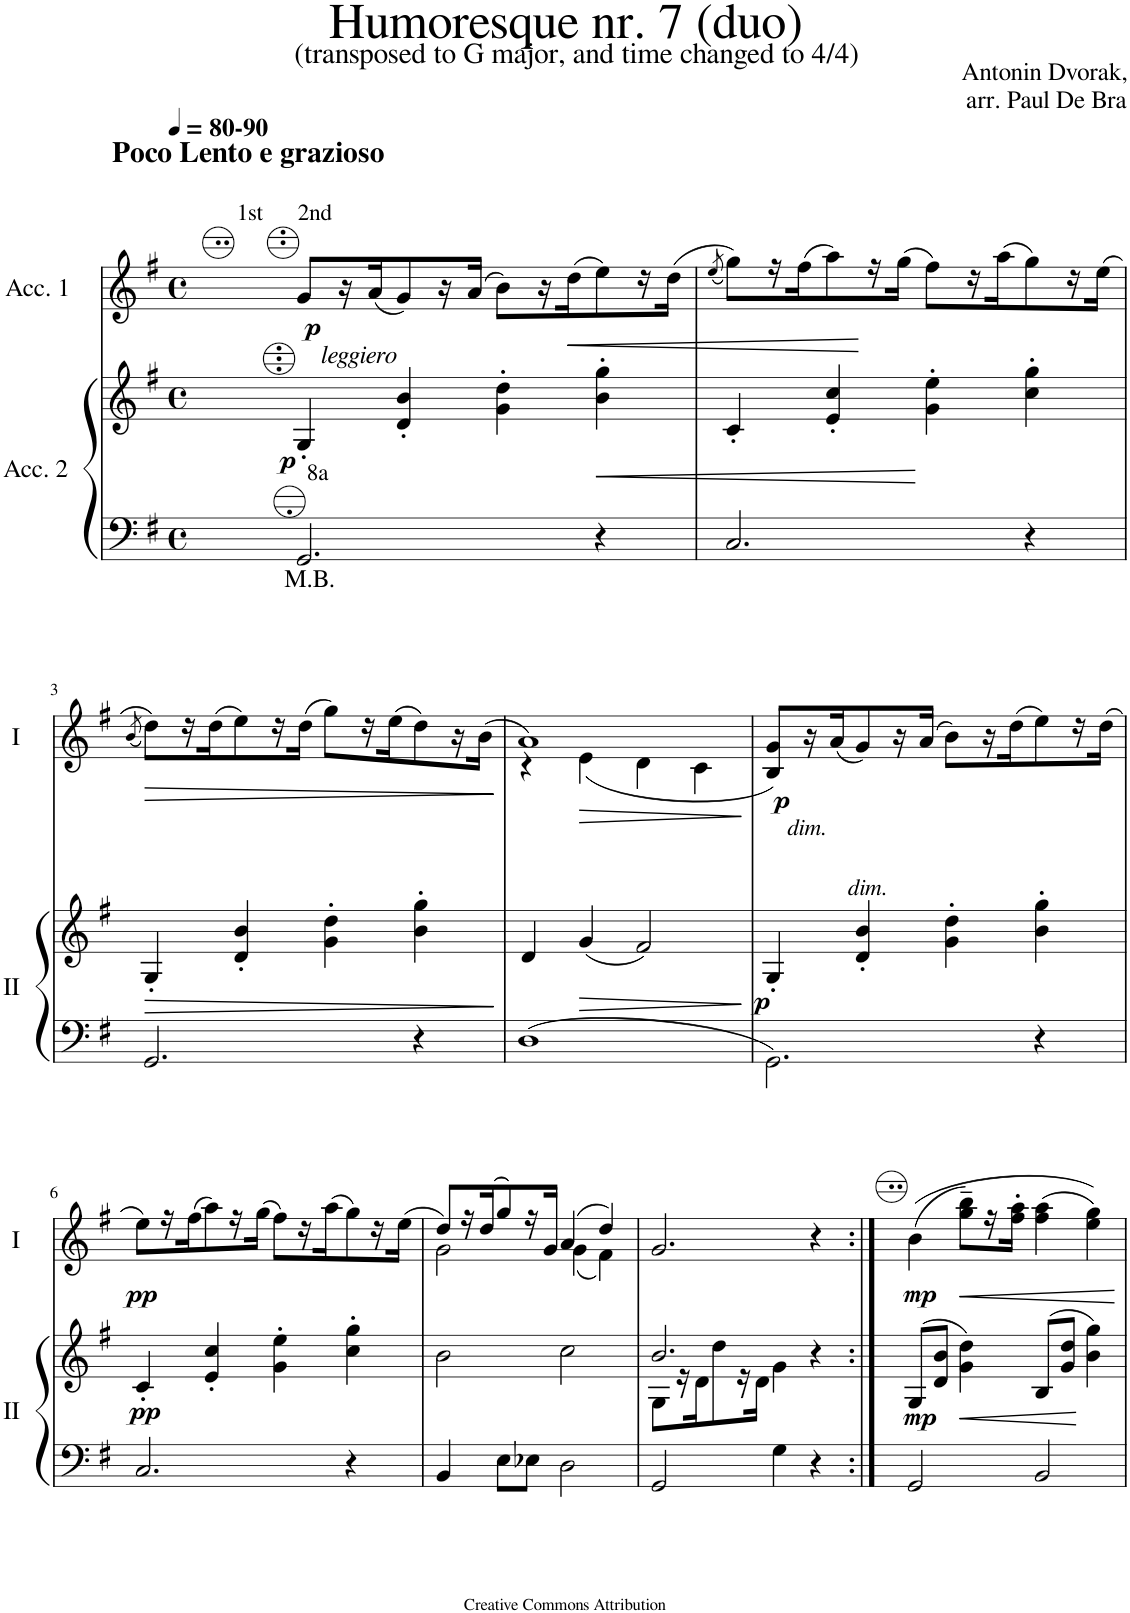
**kern	**kern	**dynam	**kern	**dynam
*part2	*part2	*part2	*part1	*part1
*staff3	*staff2	*staff2/3	*staff1	*staff1
*I"Acc. 2	*	*	*I"Acc. 1	*
*clefF4	*clefG2	*	*clefG2	*
*Trd7c12	*Trd7c12	*	*	*
*k[f#]	*k[f#]	*	*k[f#]	*
*M4/4	*M4/4	*	*M4/4	*
*met(c)	*met(c)	*	*met(c)	*
*MM80	*MM80	*	*MM80	*
=1	=1	=1	=1	=1
!	!	!	!LO:TX:a:B:t=-90	!
!	!	!	!LO:TX:a:B:t=Poco Lento e grazioso	!
!	!	!	!LO:TX:b:i:t=leggiero	!
!	!	!	!LO:TX:a:t=1st      2nd	!
!LO:TX:a:t=8a	!	!	!	!
!LO:TX:b:t=M.B.	!	!	!	!
!	!	!LO:DY:b	!	!LO:DY:b
2.GG/	4G'/	p	8g/L	p
.	.	.	16r	.
.	.	.	(16a/J	.
.	4d/' 4b/'	.	8g/)	.
.	.	.	16r	.
.	.	.	(16a/JJ	.
.	4g\' 4dd\'	.	8b\L)	.
.	.	.	16r	.
!	!	!	!	!LO:HP:b
.	.	.	(16dd\J	<
!	!	!LO:HP:b	!	!
4r	4b\' 4gg\'	<	8ee\)	.
.	.	.	16r	.
.	.	.	(16dd\JJ	.
=2	=2	=2	=2	=2
.	.	.	(8qee/	.
2.C/	4c'/	.	8gg\L))	.
.	.	.	16r	.
.	.	.	(16ff#\J	.
.	4e/' 4cc/'	.	8aa\)	.
.	.	.	16r	[
.	.	.	(16gg\JJ	.
.	4g\' 4ee\'	.	8ff#\L)	.
.	.	.	16r	.
.	.	.	(16aa\J	.
4r	4cc\' 4gg\'	.	8gg\)	.
.	.	.	16r	.
.	.	.	(16ee\JJ	.
!!LO:LB:g=z
=3	=3	=3	=3	=3
.	.	.	(8qb/	.
!	!	!LO:HP:b	!	!
2.GG/	4G'/	>	8dd\L))	.
.	.	.	16r	.
.	.	.	(16dd\J	.
.	4d/' 4b/'	.	8ee\)	.
.	.	.	16r	.
.	.	.	(16dd\JJ	.
.	4g\' 4dd\'	.	8gg\L)	.
.	.	.	16r	.
.	.	.	(16ee\J	.
4r	4b\' 4gg\'	.	8dd\)	.
.	.	.	16r	.
.	.	.	(16b\JJ	.
.	.	[	.	.
=4	=4	=4	=4	=4
*	*	*	*^	*
1D	4d/	.	1a)	4r	.
!	!	!LO:HP:b	!	!	!LO:HP:b
.	(4g/	>	.	(4e\	>
.	2f#/)	.	.	4d\	.
.	.	.	.	4c\	.
*	*	*	*v	*v	*
.	.	]	.	.
=5	=5	=5	=5	=5
!	!	!	!LO:TX:b:i:t=dim.	!
!	!	!LO:DY:b	!	!LO:DY:b
2.GG\	4G'/	p	8B/ 8g/L)	p
.	.	.	16r	.
.	.	.	(16a/J	.
!	!	!	!LO:TX:b:i:t=dim.	!
.	4d/' 4b/'	.	8g/)	.
.	.	.	16r	.
.	.	.	(16a/JJ	.
.	4g\' 4dd\'	.	8b\L)	.
.	.	.	16r	.
.	.	.	(16dd\J	.
4r	4b\' 4gg\'	.	8ee\)	.
.	.	.	16r	.
.	.	.	(16dd\JJ	.
!!LO:LB:g=z
=6	=6	=6	=6	=6
!	!	!LO:DY:b	!	!LO:DY:b
2.C/	4c'/	pp	8ee\L)	pp
.	.	.	16r	.
.	.	.	(16ff#\J	.
.	4e/' 4cc/'	.	8aa\)	.
.	.	.	16r	.
.	.	.	(16gg\JJ	.
.	4g\' 4ee\'	.	8ff#\L)	.
.	.	.	16r	.
.	.	.	(16aa\J	.
4r	4cc\' 4gg\'	.	8gg\)	.
.	.	.	16r	.
.	.	.	(16ee\JJ	.
=7	=7	=7	=7	=7
*	*	*	*^	*
4BB/	2b\	.	8dd/L)	2g\	.
.	.	.	16r	.	.
.	.	.	(16dd/J	.	.
8E\L	.	.	8gg/)	.	.
8E-X\J	.	.	16r	.	.
.	.	.	16g/JJ	.	.
2D\	2cc\	.	(4a/	(4g\	.
.	.	.	4dd/)	4f#\)	.
*	*	*	*v	*v	*
=8	=8	=8	=8	=8
*	*^	*	*	*
2GG/	2.b/	8G\L	.	2.g/	.
.	.	16r	.	.	.
.	.	16d\J	.	.	.
.	.	8dd\	.	.	.
.	.	16r	.	.	.
.	.	16d\JJ	.	.	.
4G\	.	4g\	.	.	.
4r	4r	4ryy	.	4r	.
=9:|!	=9:|!	=9:|!	=9:|!	=9:|!	=9:|!
!	!	!	!LO:DY:b	!	!LO:DY:b
*	*v	*v	*	*	*
2GG/	(8G/L	mp	((4b\	mp
.	8d/ 8b/J	.	.	.
.	4g\ 4dd\)	.	8gg\~ 8bb\~L)	.
.	.	.	16r	.
.	.	.	16ff#\' 16aa\'JJ	.
2BB/	(8B/L	.	(4ff#\ 4aa\	.
.	8g/ 8dd/J	.	.	.
.	4b\ 4gg\)	]	4ee\ 4gg\))	.
.	.	.	.	]
=	=	=	=	=
*-	*-	*-	*-	*-
